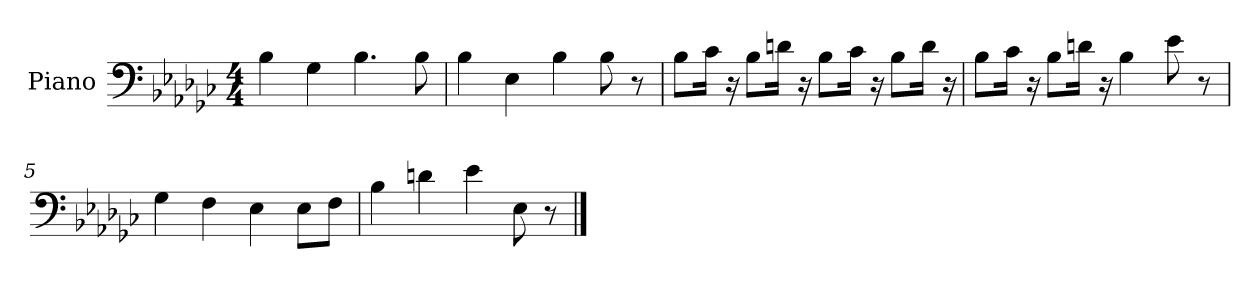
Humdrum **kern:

**kern
*part1
*staff1
*I"Piano
*I'Pno.
*clefF4
*k[b-e-a-d-g-c-]
*M4/4
=1
4B-\
4G-\
4.B-\
8B-\
=2
4B-\
4E-\
4B-\
8B-\
8r
=3
8B-\L
16c-\Jk
16r
8B-\L
16dn\Jk
16r
8B-\L
16c-\Jk
16r
8B-\L
16d\Jk
16r
=4
8B-\L
16c-\Jk
16r
8B-\L
16dn\Jk
16r
4B-\
8e-\
8r
=5
4G-\
4F\
4E-\
8E-\L
8F\J
!!LO:LB:g=z
=6
4B-\
4dn\
4e-\
8E-\
8r
==
*-
